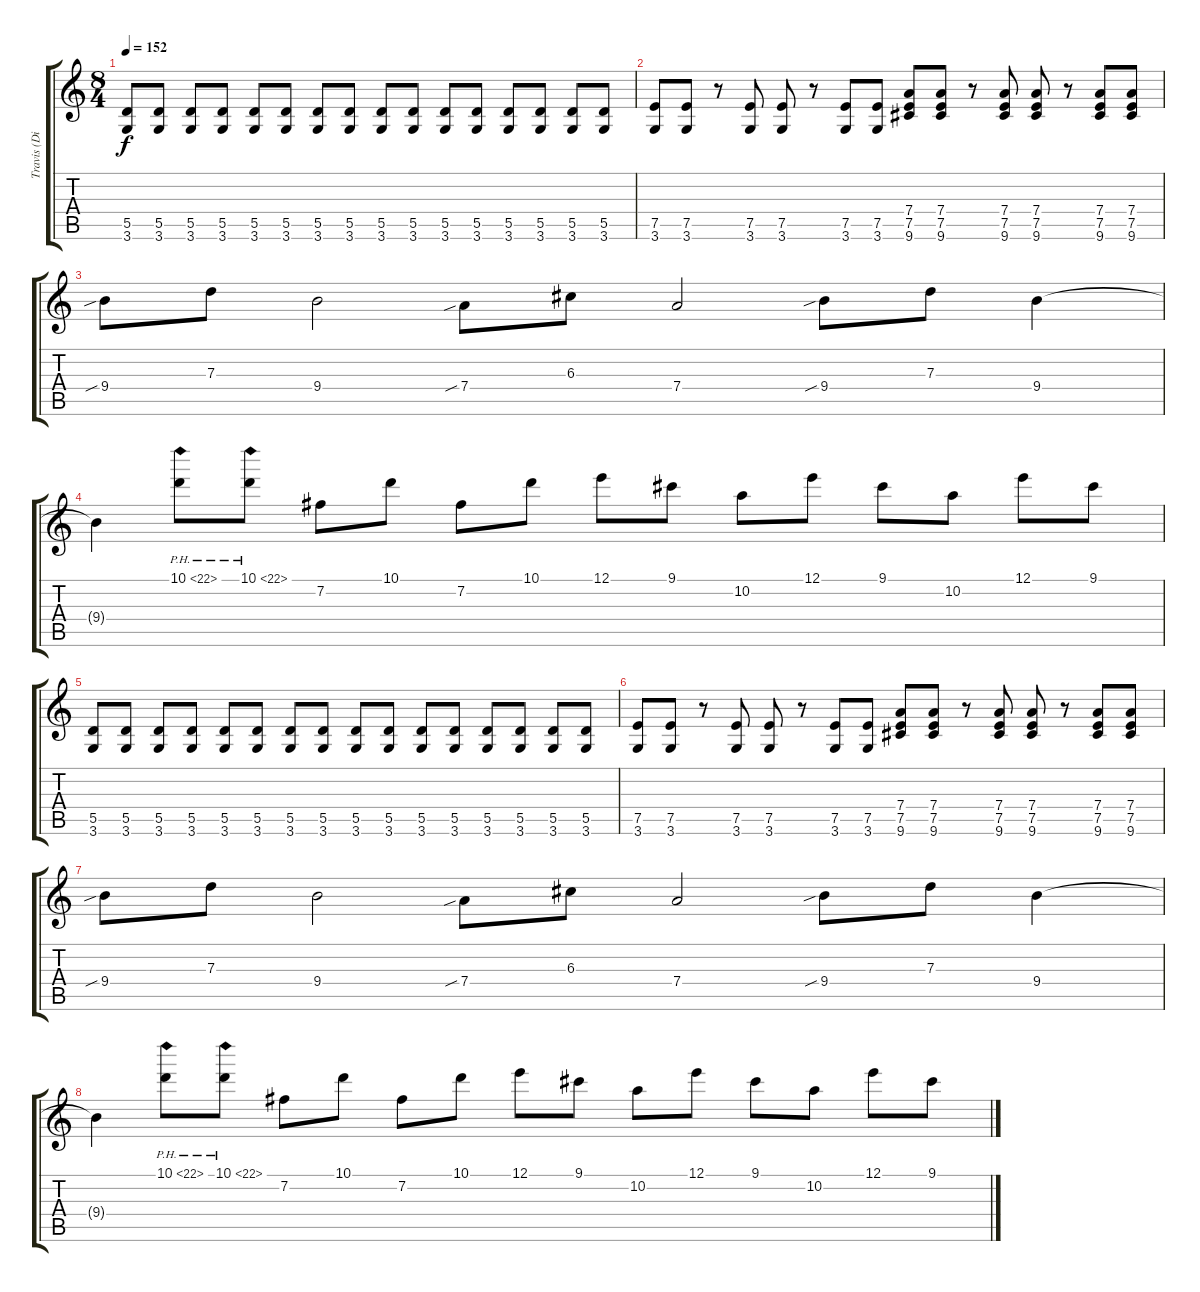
\track ("Travis (Distorted)" "Travis (Di") {instrument overdrivenguitar}
\staff {score tabs}
\tuning (E4 B3 G3 D3 A2 E2) {hide}
\ts (8 4)
\tempo 152
\clef g2
\ks c
(5.5 3.6).8{dy f} (5.5 3.6).8 (5.5 3.6).8 (5.5 3.6).8 (5.5 3.6).8 (5.5 3.6).8 (5.5 3.6).8 (5.5 3.6).8 (5.5 3.6).8 (5.5 3.6).8 (5.5 3.6).8 (5.5 3.6).8 (5.5 3.6).8 (5.5 3.6).8 (5.5 3.6).8 (5.5 3.6).8 |
(7.5 3.6).8 (7.5 3.6).8 r.8 (7.5 3.6).8 (7.5 3.6).8 r.8 (7.5 3.6).8 (7.5 3.6).8 (7.4 7.5 9.6).8 (7.4 7.5 9.6).8 r.8 (7.4 7.5 9.6).8 (7.4 7.5 9.6).8 r.8 (7.4 7.5 9.6).8 (7.4 7.5 9.6).8 |
9.4{sib}.8 7.3.8 9.4.2 7.4{sib}.8 6.3.8 7.4.2 9.4{sib}.8 7.3.8 9.4.4 |
9.4{t}.4 10.1{ph 12}.8 10.1{ph 12}.8 7.2.8 10.1.8 7.2.8 10.1.8 12.1.8 9.1.8 10.2.8 12.1.8 9.1.8 10.2.8 12.1.8 9.1.8 |
(5.5 3.6).8 (5.5 3.6).8 (5.5 3.6).8 (5.5 3.6).8 (5.5 3.6).8 (5.5 3.6).8 (5.5 3.6).8 (5.5 3.6).8 (5.5 3.6).8 (5.5 3.6).8 (5.5 3.6).8 (5.5 3.6).8 (5.5 3.6).8 (5.5 3.6).8 (5.5 3.6).8 (5.5 3.6).8 |
(7.5 3.6).8 (7.5 3.6).8 r.8 (7.5 3.6).8 (7.5 3.6).8 r.8 (7.5 3.6).8 (7.5 3.6).8 (7.4 7.5 9.6).8 (7.4 7.5 9.6).8 r.8 (7.4 7.5 9.6).8 (7.4 7.5 9.6).8 r.8 (7.4 7.5 9.6).8 (7.4 7.5 9.6).8 |
9.4{sib}.8 7.3.8 9.4.2 7.4{sib}.8 6.3.8 7.4.2 9.4{sib}.8 7.3.8 9.4.4 |
9.4{t}.4 10.1{ph 12}.8 10.1{ph 12}.8 7.2.8 10.1.8 7.2.8 10.1.8 12.1.8 9.1.8 10.2.8 12.1.8 9.1.8 10.2.8 12.1.8 9.1.8
